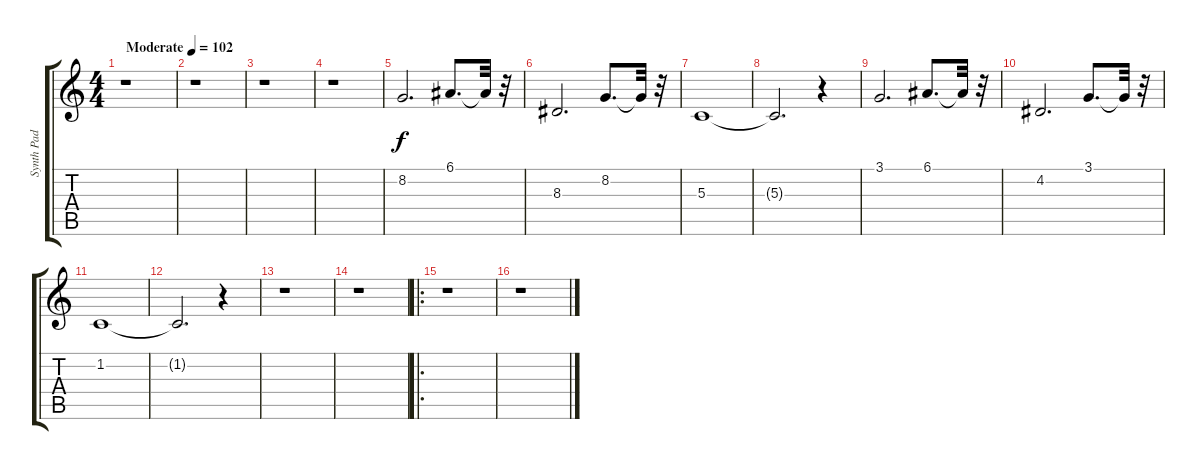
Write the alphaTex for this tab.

\track ("Synth Pad" "Synth Pad") {instrument lead2sawtooth}
\staff {score tabs}
\tuning (E4 B3 G3 D3 A2 E2) {hide}
\ts (4 4)
\tempo (102 "Moderate")
\clef g2
\ks c
r.1{dy f instrument lead2sawtooth} |
r.1 |
r.1 |
r.1 |
8.2.2{d} 6.1.8{d} 6.1{t}.32 r.32 |
8.3.2{d} 8.2.8{d} 8.2{t}.32 r.32 |
5.3.1 |
5.3{t}.2{d} r.4 |
3.1.2{d} 6.1.8{d} 6.1{t}.32 r.32 |
4.2.2{d} 3.1.8{d} 3.1{t}.32 r.32 |
1.2.1 |
1.2{t}.2{d} r.4 |
r.1 |
r.1 |
\ro
r.1 |
r.1
